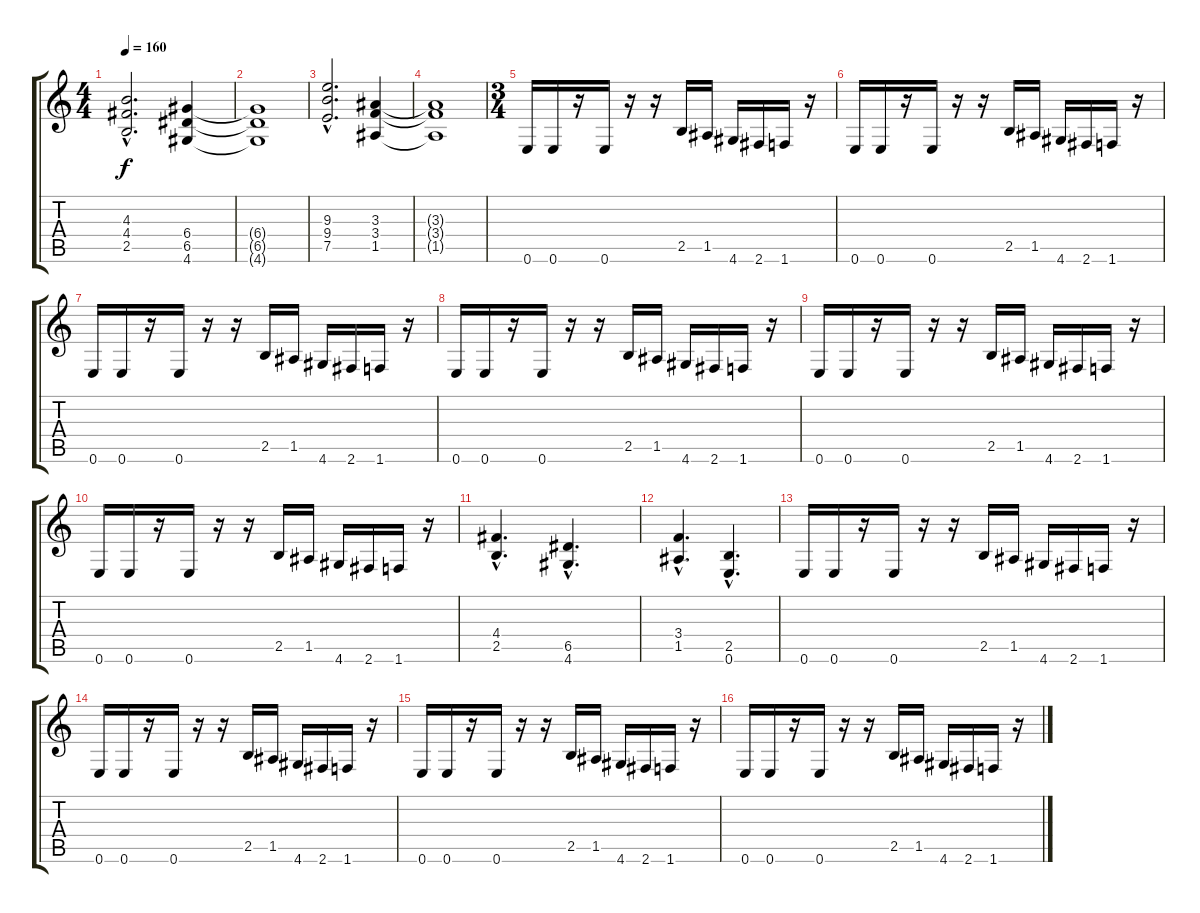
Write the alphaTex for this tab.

\track "" {instrument overdrivenguitar}
\staff {score tabs}
\tuning (E4 B3 G3 D3 A2 E2) {hide}
\ts (4 4)
\tempo 160
\clef g2
\ks c
(4.3{hac} 4.4{hac} 2.5{hac}).2{d dy f} (6.4 6.5 4.6).4 |
(6.4{t} 6.5{t} 4.6{t}).1 |
(9.3{hac} 9.4{hac} 7.5{hac}).2{d} (3.3 3.4 1.5).4 |
(3.3{t} 3.4{t} 1.5{t}).1 |
\ts (3 4)
0.6.16 0.6.16 r.16 0.6.16 r.16 r.16 2.5.16 1.5.16 4.6.16 2.6.16 1.6.16 r.16 |
0.6.16 0.6.16 r.16 0.6.16 r.16 r.16 2.5.16 1.5.16 4.6.16 2.6.16 1.6.16 r.16 |
0.6.16 0.6.16 r.16 0.6.16 r.16 r.16 2.5.16 1.5.16 4.6.16 2.6.16 1.6.16 r.16 |
0.6.16 0.6.16 r.16 0.6.16 r.16 r.16 2.5.16 1.5.16 4.6.16 2.6.16 1.6.16 r.16 |
0.6.16 0.6.16 r.16 0.6.16 r.16 r.16 2.5.16 1.5.16 4.6.16 2.6.16 1.6.16 r.16 |
0.6.16 0.6.16 r.16 0.6.16 r.16 r.16 2.5.16 1.5.16 4.6.16 2.6.16 1.6.16 r.16 |
(4.4{hac} 2.5{hac}).4{d} (6.5{hac} 4.6{hac}).4{d} |
(3.4{hac} 1.5{hac}).4{d} (2.5{hac} 0.6{hac}).4{d} |
0.6.16 0.6.16 r.16 0.6.16 r.16 r.16 2.5.16 1.5.16 4.6.16 2.6.16 1.6.16 r.16 |
0.6.16 0.6.16 r.16 0.6.16 r.16 r.16 2.5.16 1.5.16 4.6.16 2.6.16 1.6.16 r.16 |
0.6.16 0.6.16 r.16 0.6.16 r.16 r.16 2.5.16 1.5.16 4.6.16 2.6.16 1.6.16 r.16 |
0.6.16 0.6.16 r.16 0.6.16 r.16 r.16 2.5.16 1.5.16 4.6.16 2.6.16 1.6.16 r.16
